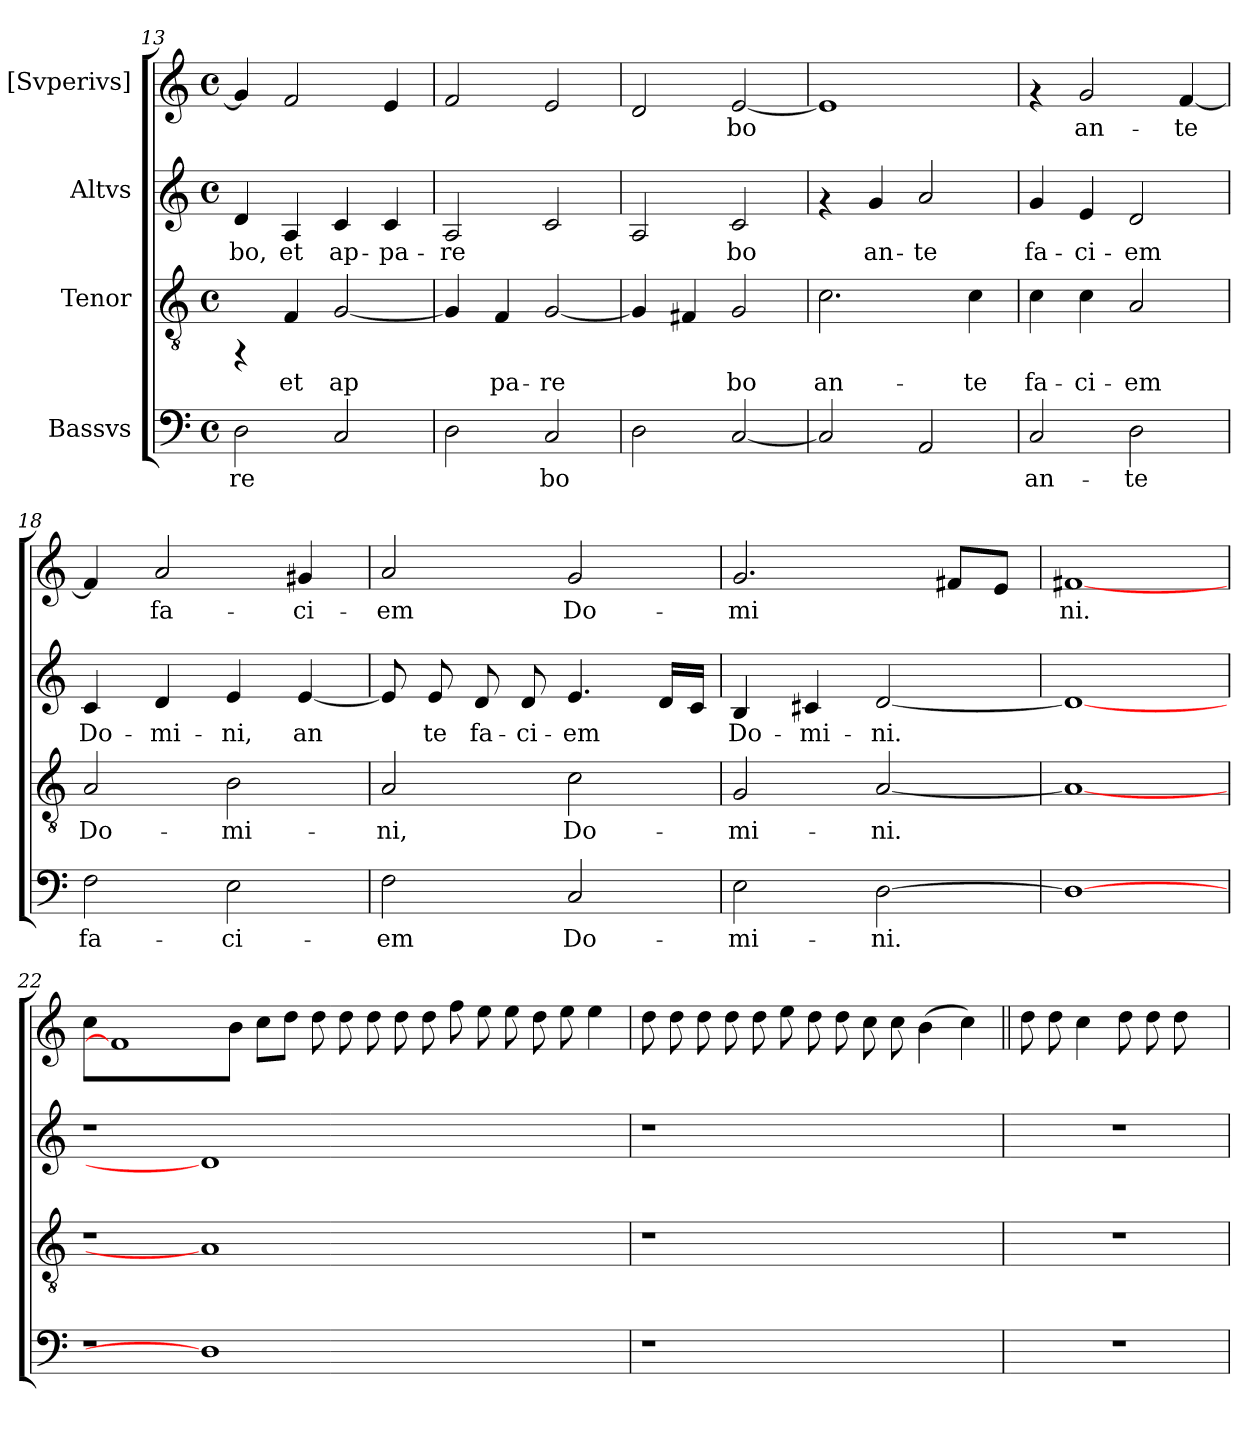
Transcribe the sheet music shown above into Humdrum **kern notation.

**kern	**text	**kern	**text	**kern	**text	**kern	**text
*part4	*part4	*part3	*part3	*part2	*part2	*part1	*part1
*staff4	*staff4	*staff3	*staff3	*staff2	*staff2	*staff1	*staff1
*I"Bassvs	*	*I"Tenor	*	*I"Altvs	*	*I"[Svperivs]	*
*clefF4	*	*clefGv2	*	*clefG2	*	*clefG2	*
*k[]	*	*k[]	*	*k[]	*	*k[]	*
*C:	*	*C:	*	*C:	*	*C:	*
*M4/4	*	*M4/4	*	*M4/4	*	*M4/4	*
*met(c)	*	*met(c)	*	*met(c)	*	*met(c)	*
=13	=13	=13	=13	=13	=13	=13	=13
!	!LO:LY:b:cj	!	!	!	!LO:LY:b:cj	!	!LO:LY:b:cj
2D\	-re-	4rFF	.	4d/	-bo,	4g/]	--
!	!	!	!LO:LY:b:cj	!	!LO:LY:b:cj	!	!LO:LY:b:cj
.	.	4F/	et	4A/	et	2f/	--
!	!LO:LY:b:cj	!	!LO:LY:b:cj	!	!LO:LY:b:cj	!	!
2C/	--	[<2G/	ap-	4c/	ap-	.	.
!	!	!	!	!	!LO:LY:b:cj	!	!LO:LY:b:cj
.	.	.	.	4c/	-pa-	4e/	--
=14	=14	=14	=14	=14	=14	=14	=14
!	!LO:LY:b:cj	!	!LO:LY:b:cj	!	!LO:LY:b:cj	!	!LO:LY:b:cj
2D\	--	4G/]	--	2A/	-re-	2f/	--
!	!	!	!LO:LY:b:cj	!	!	!	!
.	.	4F/	-pa-	.	.	.	.
!	!LO:LY:b:cj	!	!LO:LY:b:cj	!	!LO:LY:b:cj	!	!LO:LY:b:cj
2C/	-bo	[<2G/	-re-	2c/	--	2e/	--
!!LO:PB:g=z
=15	=15	=15	=15	=15	=15	=15	=15
!	!LO:LY:b:cj	!	!LO:LY:b:cj	!	!LO:LY:b:cj	!	!LO:LY:b:cj
2D\	.	4G/]	--	2A/	--	2d/	--
!	!	!	!LO:LY:b:cj	!	!	!	!
.	.	4F#/	--	.	.	.	.
!	!LO:LY:b:cj	!	!LO:LY:b:cj	!	!LO:LY:b:cj	!	!LO:LY:b:cj
[<2C/	.	2G/	-bo	2c/	-bo	[<2e/	-bo
=16	=16	=16	=16	=16	=16	=16	=16
!	!LO:LY:b:cj	!	!LO:LY:b:cj	!	!	!	!LO:LY:b:cj
2C/]	.	2.c\	an-	4rf	.	1e]	.
!	!	!	!	!	!LO:LY:b:cj	!	!
.	.	.	.	4g/	an-	.	.
!	!LO:LY:b:cj	!	!	!	!LO:LY:b:cj	!	!
2AA/	.	.	.	2a/	-te	.	.
!	!	!	!LO:LY:b:cj	!	!	!	!
.	.	4c\	-te	.	.	.	.
=17	=17	=17	=17	=17	=17	=17	=17
!	!LO:LY:b:cj	!	!LO:LY:b:cj	!	!LO:LY:b:cj	!	!
2C/	an-	4c\	fa-	4g/	fa-	4rf	.
!	!	!	!LO:LY:b:cj	!	!LO:LY:b:cj	!	!LO:LY:b:cj
.	.	4c\	-ci-	4e/	-ci-	2g/	an-
!	!LO:LY:b:cj	!	!LO:LY:b:cj	!	!LO:LY:b:cj	!	!
2D\	-te	2A/	-em	2d/	-em	.	.
!	!	!	!	!	!	!	!LO:LY:b:cj
.	.	.	.	.	.	[<4f/	-te
=18	=18	=18	=18	=18	=18	=18	=18
!	!LO:LY:b:cj	!	!LO:LY:b:cj	!	!LO:LY:b:cj	!	!LO:LY:b:cj
2F\	fa-	2A/	Do-	4c/	Do-	4f/]	.
!	!	!	!	!	!LO:LY:b:cj	!	!LO:LY:b:cj
.	.	.	.	4d/	-mi-	2a/	fa-
!	!LO:LY:b:cj	!	!LO:LY:b:cj	!	!LO:LY:b:cj	!	!
2E\	-ci-	2B\	-mi-	4e/	-ni,	.	.
!	!	!	!	!	!LO:LY:b:cj	!	!LO:LY:b:cj
.	.	.	.	[<4e/	an-	4g#/	-ci-
=19	=19	=19	=19	=19	=19	=19	=19
!	!LO:LY:b:cj	!	!LO:LY:b:cj	!	!LO:LY:b:cj	!	!LO:LY:b:cj
2F\	-em	2A/	-ni,	8e/]	--	2a/	-em
!	!	!	!	!	!LO:LY:b:cj	!	!
.	.	.	.	8e/	-te	.	.
!	!	!	!	!	!LO:LY:b:cj	!	!
.	.	.	.	8d/	fa-	.	.
!	!	!	!	!	!LO:LY:b:cj	!	!
.	.	.	.	8d/	-ci-	.	.
!	!LO:LY:b:cj	!	!LO:LY:b:cj	!	!LO:LY:b:cj	!	!LO:LY:b:cj
2C/	Do-	2c\	Do-	4.e/	-em	2g/	Do-
!	!	!	!	!	!LO:LY:b:cj	!	!
.	.	.	.	16d/L	.	.	.
!	!	!	!	!	!LO:LY:b:cj	!	!
.	.	.	.	16c/J	.	.	.
=20	=20	=20	=20	=20	=20	=20	=20
!	!LO:LY:b:cj	!	!LO:LY:b:cj	!	!LO:LY:b:cj	!	!LO:LY:b:cj
2E\	-mi-	2G/	-mi-	4B/	Do-	2.g/	-mi-
!	!	!	!	!	!LO:LY:b:cj	!	!
.	.	.	.	4c#/	-mi-	.	.
!	!LO:LY:b:cj	!	!LO:LY:b:cj	!	!LO:LY:b:cj	!	!
[>2D\	-ni.	[<2A/	-ni.	[<2d/	-ni.	.	.
!	!	!	!	!	!	!	!LO:LY:b:cj
.	.	.	.	.	.	8f#/L	--
!	!	!	!	!	!	!	!LO:LY:b:cj
.	.	.	.	.	.	8e/J	--
=21	=21	=21	=21	=21	=21	=21	=21
!	!LO:LY:b:cj	!	!LO:LY:b:cj	!	!LO:LY:b:cj	!	!LO:LY:b:cj
1D_	.	1A_	.	1d_	.	[1f#X	-ni.
!!LO:PB:g=z
=22!	=22!	=22!	=22!	=22!	=22!	=22!	=22!
!	!	!	!	!	!	!	!LO:LY:b:cj
1r	.	1r	.	1r	.	8cc\L	.
.	.	.	.	.	.	1f#]	.
1D]	.	1A]	.	1d]	.	.	.
!	!	!	!	!	!	!	!LO:LY:b:cj
.	.	.	.	.	.	8b\J	.
!	!	!	!	!	!	!	!LO:LY:b:cj
.	.	.	.	.	.	8cc\L	.
!	!	!	!	!	!	!	!LO:LY:b:cj
.	.	.	.	.	.	8dd\J	.
!	!	!	!	!	!	!	!LO:LY:b:cj
.	.	.	.	.	.	8dd\	.
!	!	!	!	!	!	!	!LO:LY:b:cj
.	.	.	.	.	.	8dd\	.
!	!	!	!	!	!	!	!LO:LY:b:cj
.	.	.	.	.	.	8dd\	.
!	!	!	!	!	!	!	!LO:LY:b:cj
.	.	.	.	.	.	8dd\	.
!	!	!	!	!	!	!	!LO:LY:b:cj
1ryy	.	1ryy	.	1ryy	.	8dd\	.
!	!	!	!	!	!	!	!LO:LY:b:cj
.	.	.	.	.	.	8ff\	.
!	!	!	!	!	!	!	!LO:LY:b:cj
.	.	.	.	.	.	8ee\	.
!	!	!	!	!	!	!	!LO:LY:b:cj
.	.	.	.	.	.	8ee\	.
!	!	!	!	!	!	!	!LO:LY:b:cj
.	.	.	.	.	.	8dd\	.
!	!	!	!	!	!	!	!LO:LY:b:cj
.	.	.	.	.	.	8ee\	.
!	!	!	!	!	!	!	!LO:LY:b:cj
.	.	.	.	.	.	4ee\	.
=23	=23	=23	=23	=23	=23	=23	=23
!	!	!	!	!	!	!	!LO:LY:b:cj
1r	.	1r	.	1r	.	8dd\	.
!	!	!	!	!	!	!	!LO:LY:b:cj
.	.	.	.	.	.	8dd\	.
!	!	!	!	!	!	!	!LO:LY:b:cj
.	.	.	.	.	.	8dd\	.
!	!	!	!	!	!	!	!LO:LY:b:cj
.	.	.	.	.	.	8dd\	.
!	!	!	!	!	!	!	!LO:LY:b:cj
.	.	.	.	.	.	8dd\	.
!	!	!	!	!	!	!	!LO:LY:b:cj
.	.	.	.	.	.	8ee\	.
!	!	!	!	!	!	!	!LO:LY:b:cj
.	.	.	.	.	.	8dd\	.
!	!	!	!	!	!	!	!LO:LY:b:cj
.	.	.	.	.	.	8dd\	.
!	!	!	!	!	!	!	!LO:LY:b:cj
2.ryy	.	2.ryy	.	2.ryy	.	8cc\	.
!	!	!	!	!	!	!	!LO:LY:b:cj
.	.	.	.	.	.	8cc\	.
!	!	!	!	!	!	!	!LO:LY:b:cj
.	.	.	.	.	.	(>4b\	.
!	!	!	!	!	!	!	!LO:LY:b:cj
.	.	.	.	.	.	4cc\)	.
=24	=24||	=24	=24||	=24	=24||	=24||	=24||
!	!	!	!	!	!	!	!LO:LY:b:cj
1r	.	1r	.	1r	.	8dd\	.
!	!	!	!	!	!	!	!LO:LY:b:cj
.	.	.	.	.	.	8dd\	.
!	!	!	!	!	!	!	!LO:LY:b:cj
.	.	.	.	.	.	4cc\	.
!	!	!	!	!	!	!	!LO:LY:b:cj
.	.	.	.	.	.	8dd\	.
!	!	!	!	!	!	!	!LO:LY:b:cj
.	.	.	.	.	.	8dd\	.
!	!	!	!	!	!	!	!LO:LY:b:cj
.	.	.	.	.	.	8dd\	.
.	.	.	.	.	.	8ryy	.
=	=	=	=	=	=	=	=
*-	*-	*-	*-	*-	*-	*-	*-
